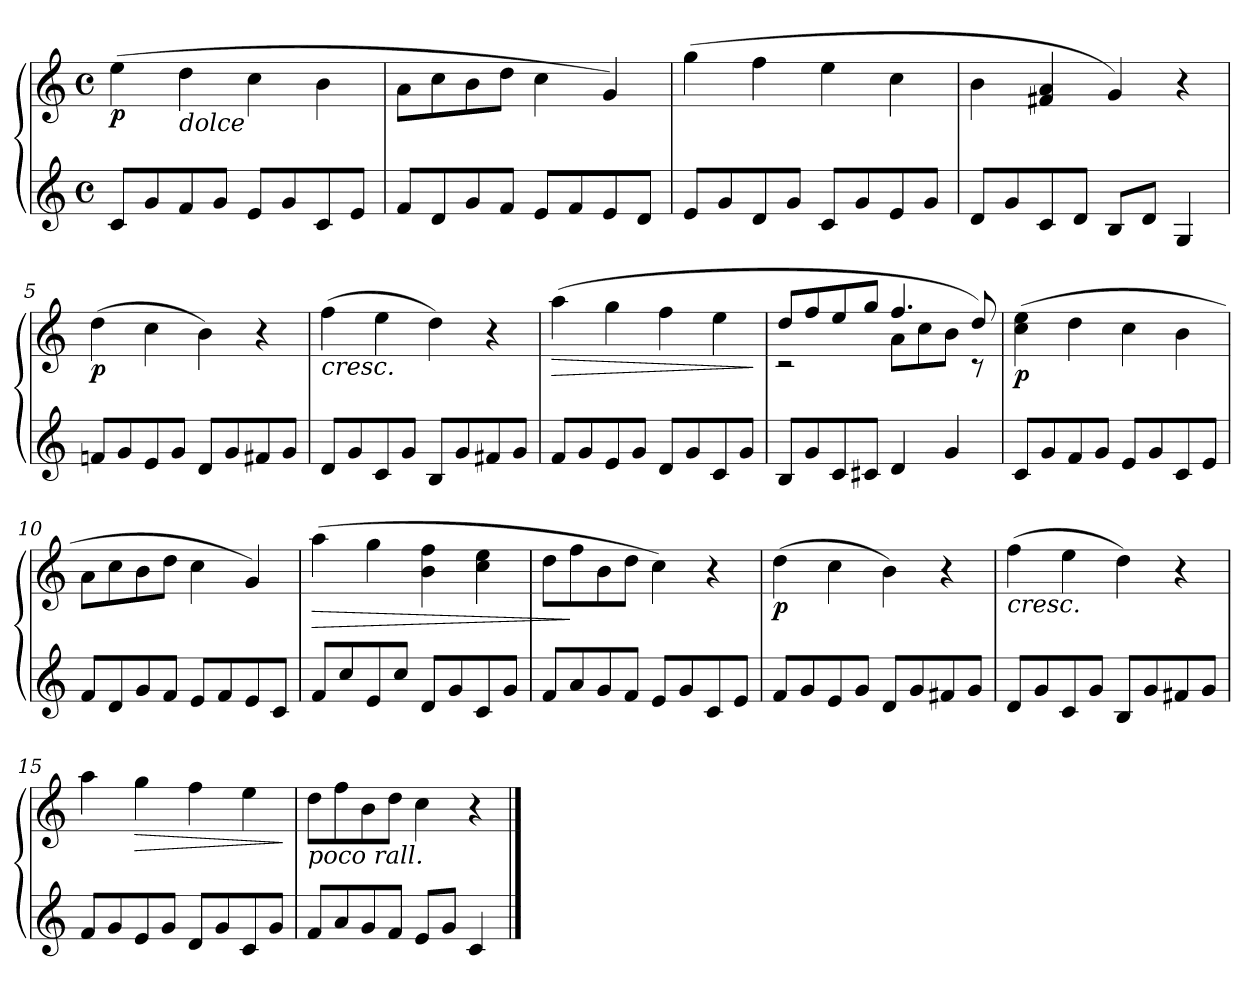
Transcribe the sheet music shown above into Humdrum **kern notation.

**kern	**kern	**dynam
*part1	*part1	*part1
*staff2	*staff1	*staff1/2
*clefG2	*clefG2	*
*k[]	*k[]	*
*C:	*C:	*
*M4/4	*M4/4	*
*met(c)	*met(c)	*
=1	=1	=1
!	!	!LO:DY:b
8c</L	(>4ee>\	p
8g/	.	.
!	!LO:TX:b:i:t=dolce	!
8f/	4dd\	.
8g/J	.	.
8e/L	4cc\	.
8g/	.	.
8c/	4b\	.
8e/J	.	.
=2	=2	=2
8f/L	8a\L	.
8d/	8cc\	.
8g/	8b\	.
8f/J	8dd\J	.
8e/L	4cc\	.
8f/	.	.
8e/	4g/)	.
8d/J	.	.
=3	=3	=3
8e</L	(>4gg>\	.
8g/	.	.
8d/	4ff\	.
8g/J	.	.
8c/L	4ee\	.
8g/	.	.
8e</	4cc>\	.
8g/J	.	.
=4	=4	=4
8d</L	4b>\	.
8g/	.	.
8c</	4f#X/>> 4a/>>	.
8d</J	.	.
8B</L	4g>/)	.
8d</J	.	.
4G</	4r	.
!!LO:LB:g=z
=5	=5	=5
!	!	!LO:DY:b
8fn</L	(>4dd>\	p
8g/	.	.
8e/	4cc\	.
8g/J	.	.
8d/L	4b\)	.
8g/	.	.
8f#X/	4r	.
8g/J	.	.
=6	=6	=6
!	!LO:TX:b:i:t=cresc.	!
8d</L	(>4ff>\	.
8g/	.	.
8c</	4ee\	.
8g/J	.	.
8B</L	4dd\)	.
8g/	.	.
8f#X/	4r	.
8g/J	.	.
=7	=7	=7
!	!	!LO:HP:b
8f</L	(>4aa>\	>
8g/	.	.
8e/	4gg\	.
8g/J	.	.
8d/L	4ff\	.
8g/	.	.
8c/	4ee\	.
8g/J	.	.
.	.	]
=8	=8	=8
*	*^	*
8B</L	8dd>/L	2rc	.
8g/	8ff>/	.	.
8c</	8ee>/	.	.
8c#X</J	8gg>/J	.	.
4d</	4.ff>>/	8a\L	.
.	.	8cc>\	.
4g/	.	8b>\J	.
.	8dd>/)	8rc	.
!!LO:LB:g=z
=9	=9	=9	=9
!	!	!	!LO:DY:b
*	*v	*v	*
8c/L	(>4cc\>> 4ee\>>	p
8g/	.	.
8f/	4dd>\	.
8g/J	.	.
8e/L	4cc\	.
8g/	.	.
8c/	4b\	.
8e/J	.	.
=10	=10	=10
8f/L	8a\L	.
8d/	8cc\	.
8g/	8b\	.
8f/J	8dd\J	.
8e/L	4cc\	.
8f/	.	.
8e/	4g/)	.
8c/J	.	.
=11	=11	=11
!	!	!LO:HP:b
8f</L	(>4aa>\	>
8cc/	.	.
8e</	4gg>\	.
8cc/J	.	.
8d</L	4b\>> 4ff\>>	.
8g</	.	.
8c</	4cc\>> 4ee\>>	.
8g/J	.	.
=12	=12	=12
8f</L	8dd>\L	.
8a/	8ff\	]
8g/	8b\	.
8f/J	8dd\J	.
8e</L	4cc\)	.
8g</	.	.
8c</	4r	.
8e</J	.	.
!!LO:LB:g=z
=13	=13	=13
!	!	!LO:DY:b
8f</L	(>4dd>\	p
8g/	.	.
8e/	4cc\	.
8g/J	.	.
8d/L	4b\)	.
8g/	.	.
8f#X/	4r	.
8g/J	.	.
=14	=14	=14
!	!LO:TX:b:i:t=cresc.	!
8d/L	(>4ff\	.
8g/	.	.
8c/	4ee\	.
8g/J	.	.
8B/L	4dd\)	.
8g/	.	.
8f#X/	4r	.
8g/J	.	.
=15	=15	=15
8f/L	4aa>\	.
8g/	.	.
!	!	!LO:HP:b
8e/	4gg\	>
8g/J	.	.
8d/L	4ff\	.
8g/	.	.
8c/	4ee\	.
8g/J	.	.
.	.	]
=16	=16	=16
!	!LO:TX:b:i:t=poco rall.	!
8f/L	8dd\L	.
8a/	8ff\	.
8g/	8b\	.
8f/J	8dd\J	.
8e/L	4cc\	.
8g/J	.	.
4c/	4r	.
==	==	==
*-	*-	*-
